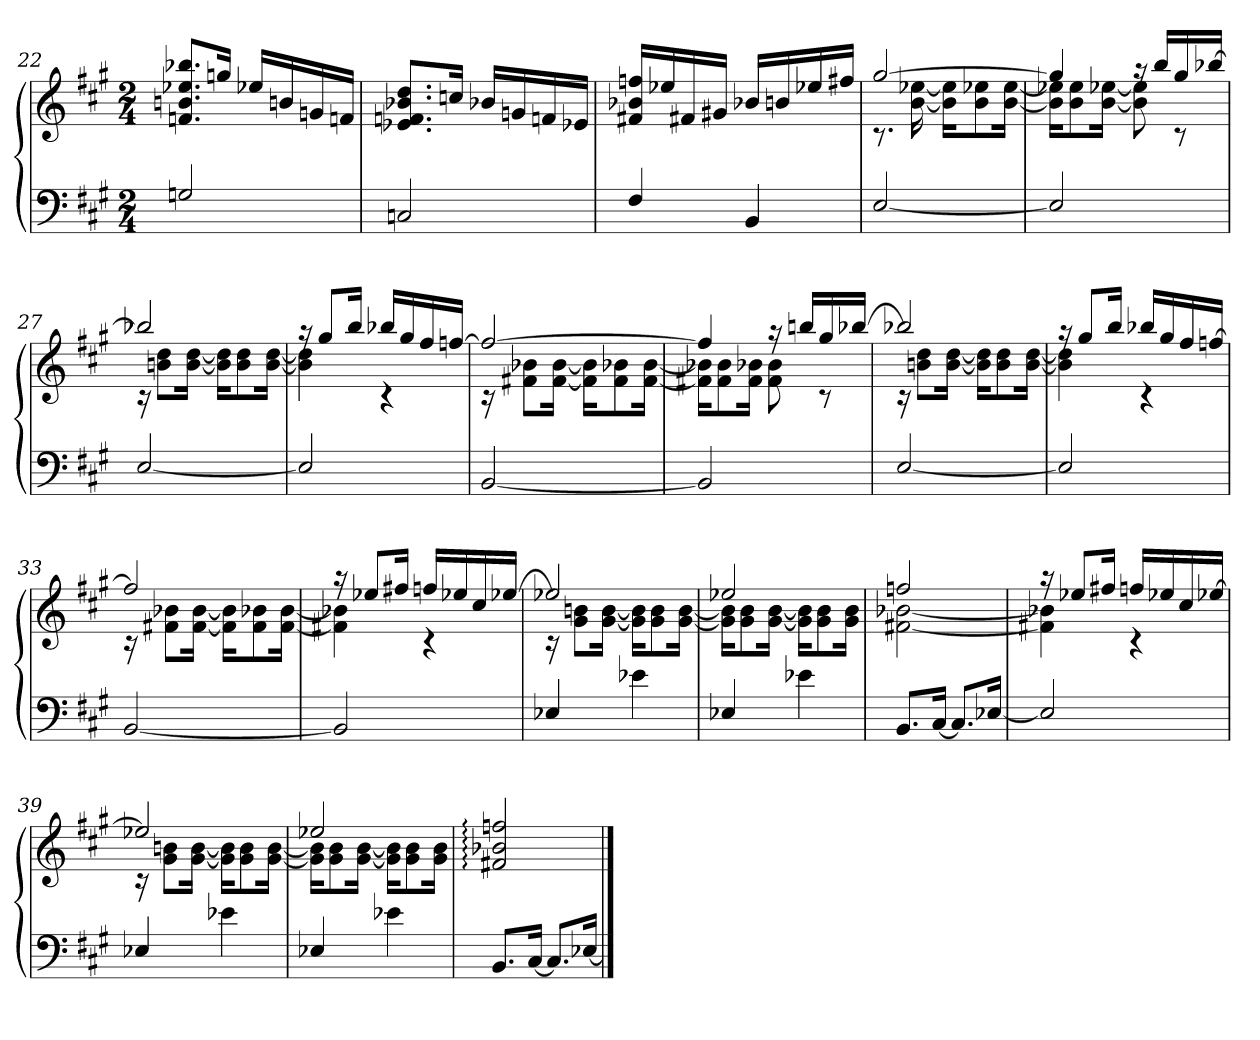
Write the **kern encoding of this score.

**kern	**kern
*part1	*part1
*staff2	*staff1
*clefF4	*clefG2
*k[f#c#g#]	*k[f#c#g#]
*A:	*A:
*M2/4	*M2/4
=22	=22
2Gn/	8.fn/ 8.bn/ 8.ee-X/ 8.bb-X/L
.	16ggn/Jk
.	16ee-X/LL
.	16bn/
.	16gn/
.	16fn/JJ
=23	=23
2Cn/	8.e-X/ 8.fn/ 8.b-X/ 8.dd/L
.	16ccn/Jk
.	16b-X/LL
.	16gn/
.	16fn/
.	16e-X/JJ
!!LO:LB:g=z
=24	=24
4F#/	16f#X/ 16b-X/ 16ffn/LL
.	16ee-X/
.	16f#X/
.	16g#X/JJ
4BB/	16b-X/LL
.	16bn/
.	16ee-X/
.	16ff#X/JJ
=25	=25
*	*^
[2E/	[>2gg#/	8.rc
.	.	[<16b\ [<16ee-X\
.	.	16b\] 16ee-\]KL
.	.	8b\ 8ee-X\
.	.	[<16b\ [<16ee-\Jk
=26	=26	=26
2E/]	4gg#/]	16bn\] 16ee-X\]KL
.	.	8b\ 8ee-\
.	.	[<16b\ [<16ee-X\Jk
.	16raa	8b\] 8ee-\]
.	16bb/LL	.
.	16gg#/	8rc
.	[>16bb-X/JJ	.
=27	=27	=27
[2E/	2bb-X/]	16rc
.	.	8bn\ 8dd\L
.	.	[<16b\ [<16dd\Jk
.	.	16b\] 16dd\]KL
.	.	8b\ 8dd\
.	.	[<16b\ [<16dd\Jk
=28	=28	=28
2E/]	16raa	4bn\] 4dd\]
.	8gg#/L	.
.	16bb/Jk	.
.	16bb-X/LL	4rc
.	16gg#/	.
.	16ff#/	.
.	[>16ffn/JJ	.
!!LO:PB:g=z	!!
=29	=29	=29
[2BB/	2ffn/_	16rc
.	.	8f#X\ 8b-X\L
.	.	[<16f#\ [<16b-\Jk
.	.	16f#\] 16b-\]KL
.	.	8f#\ 8b-X\
.	.	[<16f#\ [<16b-\Jk
=30	=30	=30
2BB/]	4ffn/]	16f#X\] 16b-X\]KL
.	.	8f#\ 8b-\
.	.	16f#\ 16b-X\Jk
.	16raa	8f#\ 8b-\
.	16bbn/LL	.
.	16gg#/	8rc
.	[>16bb-X/JJ	.
=31	=31	=31
[2E/	2bb-X/]	16rc
.	.	8bn\ 8dd\L
.	.	[<16b\ [<16dd\Jk
.	.	16b\] 16dd\]KL
.	.	8b\ 8dd\
.	.	[<16b\ [<16dd\Jk
=32	=32	=32
2E/]	16raa	4bn\] 4dd\]
.	8gg#/L	.
.	16bb/Jk	.
.	16bb-X/LL	4rc
.	16gg#/	.
.	16ff#/	.
.	[>16ffn/JJ	.
=33	=33	=33
[2BB/	2ffn/]	16rc
.	.	8f#X\ 8b-X\L
.	.	[<16f#\ [<16b-\Jk
.	.	16f#\] 16b-\]KL
.	.	8f#\ 8b-X\
.	.	[<16f#\ [<16b-\Jk
!!LO:LB:g=z	!!
=34	=34	=34
2BB/]	16raa	4f#X\] 4b-X\]
.	8ee-X/L	.
.	16ff#X/Jk	.
.	16ffn/LL	4rc
.	16ee-X/	.
.	16cc#/	.
.	[>16ee-X/JJ	.
=35	=35	=35
4E-X/	2ee-X/]	16rc
.	.	8g#\ 8bn\L
.	.	[<16g#\ [<16b\Jk
4e-X\	.	16g#\] 16b\]KL
.	.	8g#\ 8b\
.	.	[<16g#\ [<16b\Jk
=36	=36	=36
4E-X/	2ee-X/	16g#\] 16b\]KL
.	.	8g#\ 8b\
.	.	[<16g#\ [<16b\Jk
4e-X\	.	16g#\] 16b\]KL
.	.	8g#\ 8b\
.	.	16g#\ 16b\Jk
=37	=37	=37
8.BB/L	2ffn::/	[<2f#X\ [<2b-X\
[16C#/Jk	.	.
8.C#/L]	.	.
[16E-X/Jk	.	.
!!LO:LB:g=z	!!
=38	=38	=38
2E-/]	16raa	4f#X\] 4b-X\]
.	8ee-X/L	.
.	16ff#X/Jk	.
.	16ffn/LL	4rc
.	16ee-X/	.
.	16cc#/	.
.	[>16ee-X/JJ	.
=39	=39	=39
4E-X/	2ee-X/]	16rc
.	.	8g#\ 8bn\L
.	.	[<16g#\ [<16b\Jk
4e-X\	.	16g#\] 16b\]KL
.	.	8g#\ 8b\
.	.	[<16g#\ [<16b\Jk
=40	=40	=40
4E-X/	2ee-X/	16g#\] 16b\]KL
.	.	8g#\ 8b\
.	.	[<16g#\ [<16b\Jk
4e-X\	.	16g#\] 16b\]KL
.	.	8g#\ 8b\
.	.	16g#\ 16b\Jk
*	*v	*v
=41	=41
8.BB/L	2f#X/:: 2b-X/:: 2ffn/::
[16C#/Jk	.
8.C#/L]	.
[16E-X/Jk	.
==	==
*-	*-
